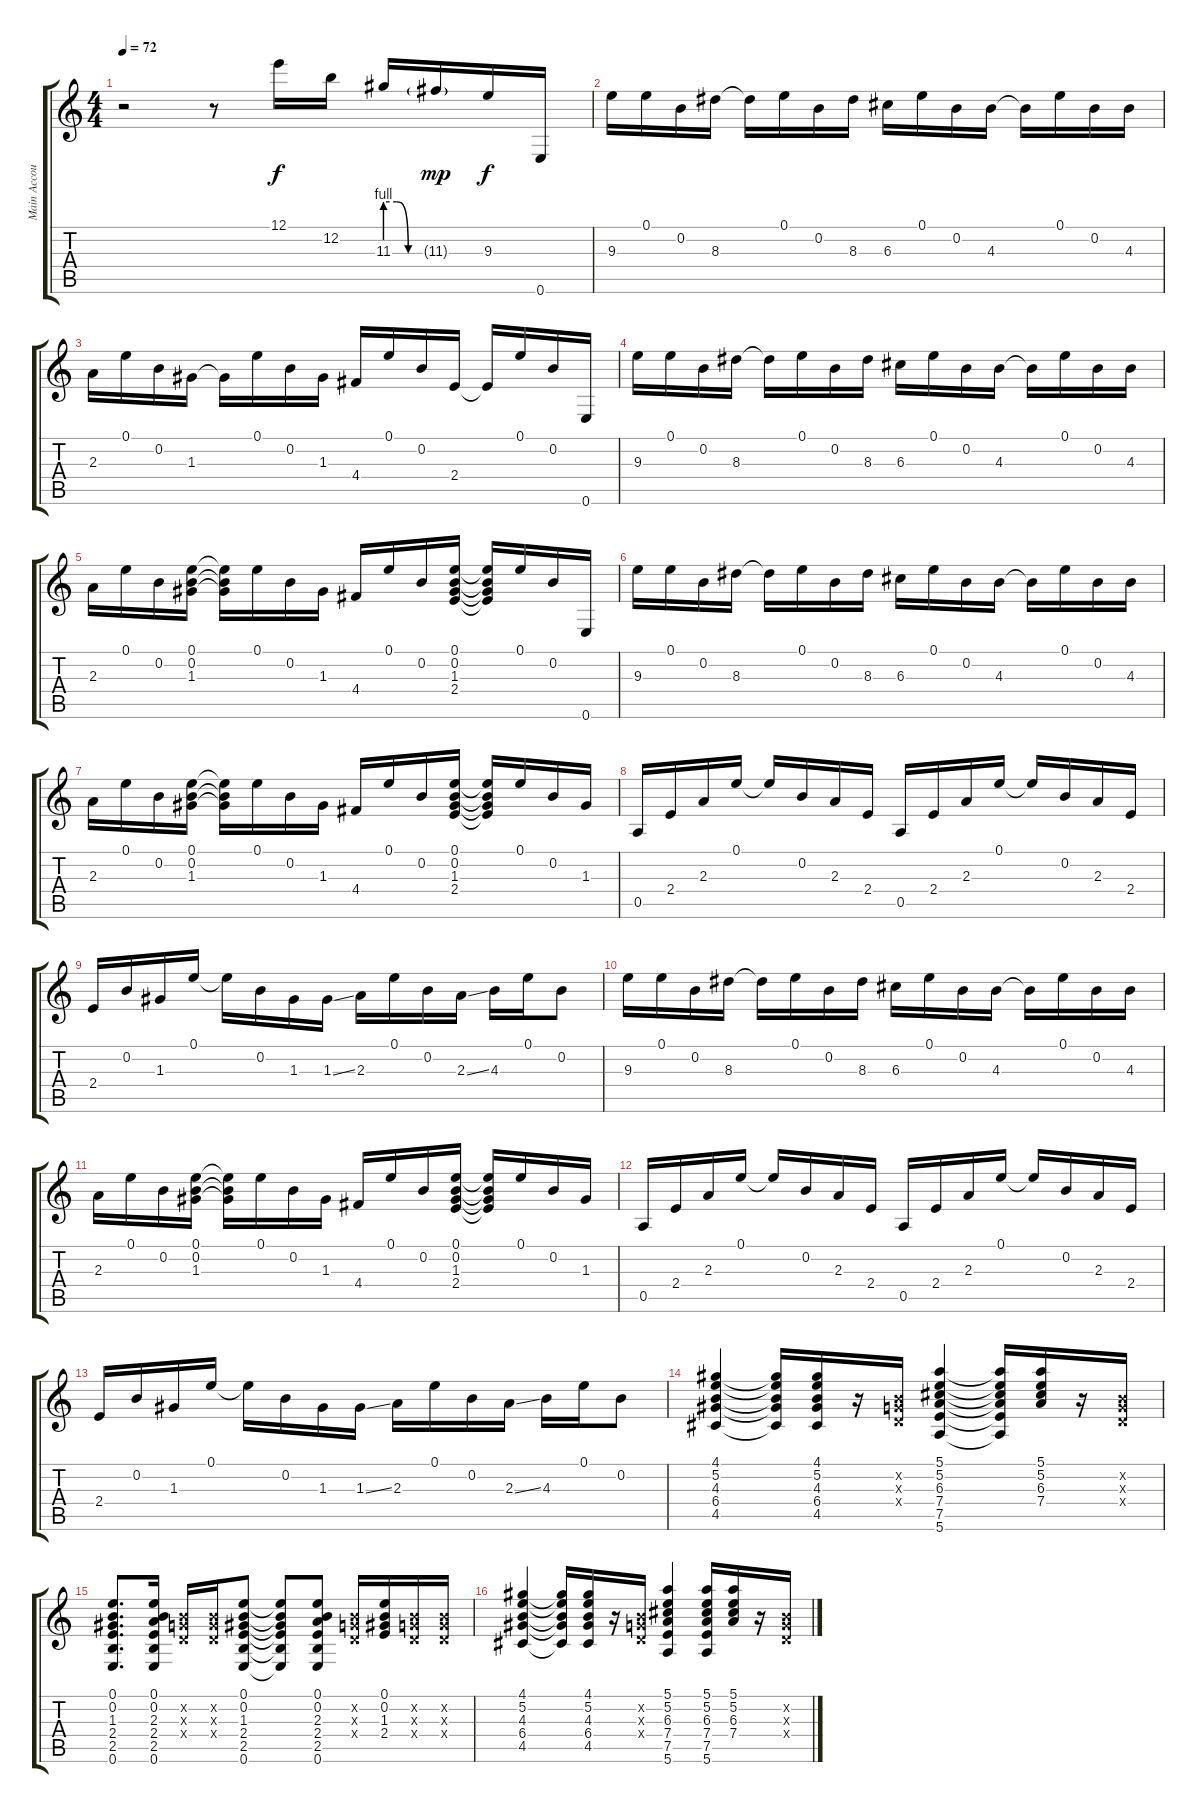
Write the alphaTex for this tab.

\track ("Main Accoustic" "Main Accou") {instrument acousticguitarnylon}
\staff {score tabs}
\tuning (E4 B3 G3 D3 A2 E2) {hide}
\ts (4 4)
\tempo 72
\clef g2
\ks c
r.2{dy f instrument acousticguitarnylon} r.8 12.1.16 12.2.16 11.3{be (custom 0 4 20 4 40 0 60 0)}.16 11.3{g}.16{dy mp} 9.3.16{dy f} 0.6.16 |
9.3.16 0.1.16 0.2.16 8.3.16 8.3{t}.16 0.1.16 0.2.16 8.3.16 6.3.16 0.1.16 0.2.16 4.3.16 4.3{t}.16 0.1.16 0.2.16 4.3.16 |
2.3.16 0.1.16 0.2.16 1.3.16 1.3{t}.16 0.1.16 0.2.16 1.3.16 4.4.16 0.1.16 0.2.16 2.4.16 2.4{t}.16 0.1.16 0.2.16 0.6.16 |
9.3.16 0.1.16 0.2.16 8.3.16 8.3{t}.16 0.1.16 0.2.16 8.3.16 6.3.16 0.1.16 0.2.16 4.3.16 4.3{t}.16 0.1.16 0.2.16 4.3.16 |
2.3.16 0.1.16 0.2.16 (0.1 0.2 1.3).16 (0.1{t} 0.2{t} 1.3{t}).16 0.1.16 0.2.16 1.3.16 4.4.16 0.1.16 0.2.16 (0.1 0.2 1.3 2.4).16 (0.1{t} 0.2{t} 1.3{t} 2.4{t}).16 0.1.16 0.2.16 0.6.16 |
9.3.16 0.1.16 0.2.16 8.3.16 8.3{t}.16 0.1.16 0.2.16 8.3.16 6.3.16 0.1.16 0.2.16 4.3.16 4.3{t}.16 0.1.16 0.2.16 4.3.16 |
2.3.16 0.1.16 0.2.16 (0.1 0.2 1.3).16 (0.1{t} 0.2{t} 1.3{t}).16 0.1.16 0.2.16 1.3.16 4.4.16 0.1.16 0.2.16 (0.1 0.2 1.3 2.4).16 (0.1{t} 0.2{t} 1.3{t} 2.4{t}).16 0.1.16 0.2.16 1.3.16 |
0.5.16 2.4.16 2.3.16 0.1.16 0.1{t}.16 0.2.16 2.3.16 2.4.16 0.5.16 2.4.16 2.3.16 0.1.16 0.1{t}.16 0.2.16 2.3.16 2.4.16 |
2.4.16 0.2.16 1.3.16 0.1.16 0.1{t}.16 0.2.16 1.3.16 1.3{ss}.16 2.3.16 0.1.16 0.2.16 2.3{ss}.16 4.3.16 0.1.16 0.2.8 |
9.3.16 0.1.16 0.2.16 8.3.16 8.3{t}.16 0.1.16 0.2.16 8.3.16 6.3.16 0.1.16 0.2.16 4.3.16 4.3{t}.16 0.1.16 0.2.16 4.3.16 |
2.3.16 0.1.16 0.2.16 (0.1 0.2 1.3).16 (0.1{t} 0.2{t} 1.3{t}).16 0.1.16 0.2.16 1.3.16 4.4.16 0.1.16 0.2.16 (0.1 0.2 1.3 2.4).16 (0.1{t} 0.2{t} 1.3{t} 2.4{t}).16 0.1.16 0.2.16 1.3.16 |
0.5.16 2.4.16 2.3.16 0.1.16 0.1{t}.16 0.2.16 2.3.16 2.4.16 0.5.16 2.4.16 2.3.16 0.1.16 0.1{t}.16 0.2.16 2.3.16 2.4.16 |
2.4.16 0.2.16 1.3.16 0.1.16 0.1{t}.16 0.2.16 1.3.16 1.3{ss}.16 2.3.16 0.1.16 0.2.16 2.3{ss}.16 4.3.16 0.1.16 0.2.8 |
(4.1 5.2 4.3 6.4 4.5).4 (4.1{t} 5.2{t} 4.3{t} 6.4{t} 4.5{t}).16 (4.1 5.2 4.3 6.4 4.5).16 r.16 (0.2{x} 0.3{x} 0.4{x}).16 (5.1 5.2 6.3 7.4 7.5 5.6).4 (5.1{t} 5.2{t} 6.3{t} 7.4{t} 7.5{t} 5.6{t}).16 (5.1 5.2 6.3 7.4).16 r.16 (0.2{x} 0.3{x} 0.4{x}).16 |
(0.1 0.2 1.3 2.4 2.5 0.6).8{d} (0.1 0.2 2.3 2.4 2.5 0.6).16 (0.2{x} 0.3{x} 0.4{x}).16 (0.2{x} 0.3{x} 0.4{x}).16 (0.1 0.2 1.3 2.4 2.5 0.6).8 (0.1{t} 0.2{t} 1.3{t} 2.4{t} 2.5{t} 0.6{t}).8 (0.1 0.2 2.3 2.4 2.5 0.6).8 (0.2{x} 0.3{x} 0.4{x}).16 (0.1 0.2 1.3 2.4).16 (0.2{x} 0.3{x} 0.4{x}).16 (0.2{x} 0.3{x} 0.4{x}).16 |
(4.1 5.2 4.3 6.4 4.5).4 (4.1{t} 5.2{t} 4.3{t} 6.4{t} 4.5{t}).16 (4.1 5.2 4.3 6.4 4.5).16 r.16 (0.2{x} 0.3{x} 0.4{x}).16 (5.1 5.2 6.3 7.4 7.5 5.6).4 (5.1 5.2 6.3 7.4 7.5 5.6).16 (5.1 5.2 6.3 7.4).16 r.16 (0.2{x} 0.3{x} 0.4{x}).16
